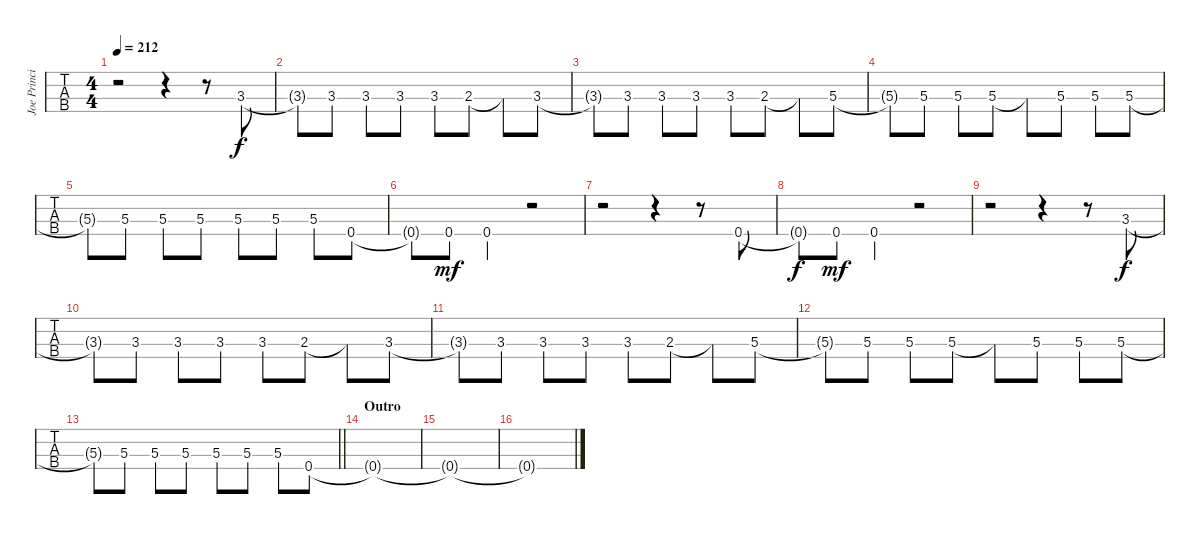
\track ("Joe Principe - Bass" "Joe Princi") {instrument electricbassfinger}
\staff {tabs}
\tuning (Gb2 Db2 Ab1 Eb1) {hide}
\ts (4 4)
\tempo 212
\clef f4
\ks c
r.2{dy mf} r.4 r.8 3.3.8{dy f} |
3.3{t}.8 3.3.8 3.3.8 3.3.8 3.3.8 2.3.8 2.3{t}.8 3.3.8 |
3.3{t}.8 3.3.8 3.3.8 3.3.8 3.3.8 2.3.8 2.3{t}.8 5.3.8 |
5.3{t}.8 5.3.8 5.3.8 5.3.8 5.3{t}.8 5.3.8 5.3.8 5.3.8 |
5.3{t}.8 5.3.8 5.3.8 5.3.8 5.3.8 5.3.8 5.3.8 0.4.8 |
0.4{t}.8 0.4.8{dy mf} 0.4.4 r.2 |
r.2 r.4 r.8 0.4.8 |
0.4{t}.8{dy f} 0.4.8{dy mf} 0.4.4 r.2 |
r.2 r.4 r.8 3.3.8{dy f} |
3.3{t}.8 3.3.8 3.3.8 3.3.8 3.3.8 2.3.8 2.3{t}.8 3.3.8 |
3.3{t}.8 3.3.8 3.3.8 3.3.8 3.3.8 2.3.8 2.3{t}.8 5.3.8 |
5.3{t}.8 5.3.8 5.3.8 5.3.8 5.3{t}.8 5.3.8 5.3.8 5.3.8 |
\barLineRight lightlight
5.3{t}.8 5.3.8 5.3.8 5.3.8 5.3.8 5.3.8 5.3.8 0.4.8 |
\section ("" "Outro")
0.4{t}.1 |
0.4{t}.1{volume 0} |
0.4{t}.1
